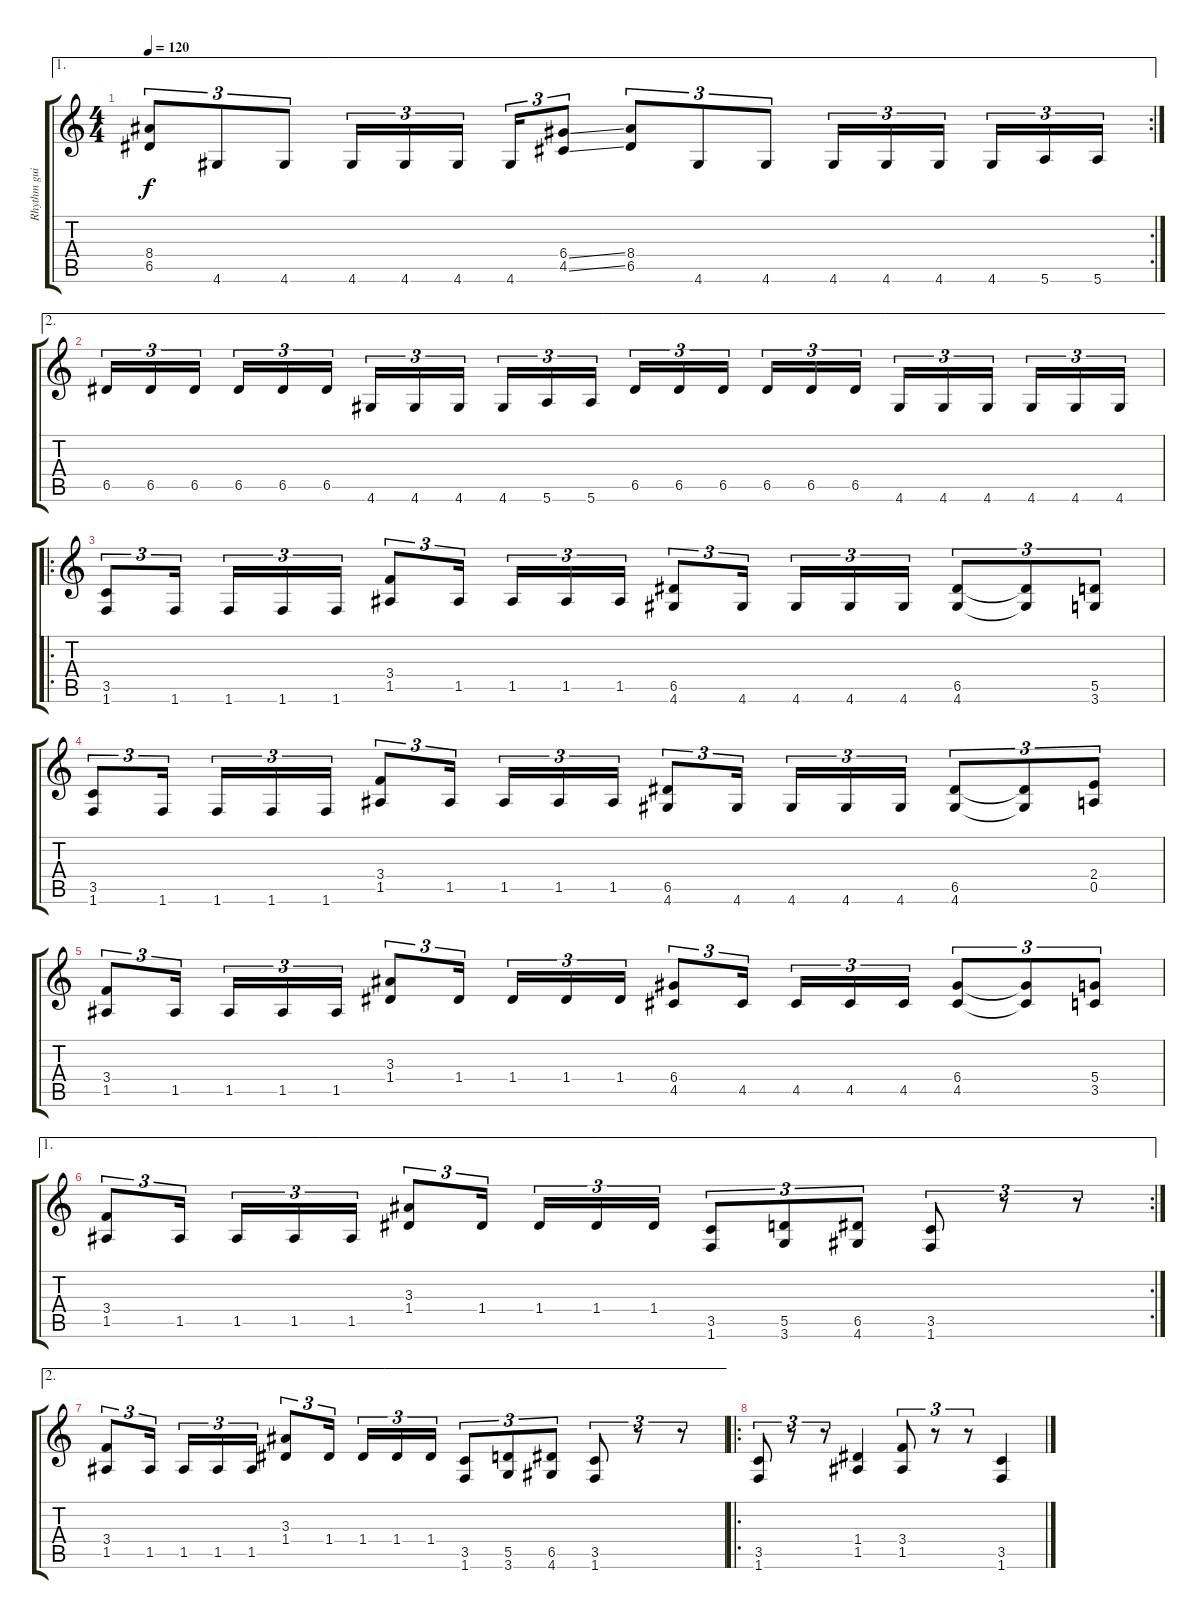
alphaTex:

\track ("Rhythm guitar" "Rhythm gui") {instrument distortionguitar}
\staff {score tabs}
\tuning (E4 B3 G3 D3 A2 E2) {hide}
\ae 1
\rc 2
\ts (4 4)
\tempo 120
\clef g2
\ks c
(8.4 6.5).8{tu (3 2) dy f} 4.6.8{tu (3 2)} 4.6.8{tu (3 2)} 4.6.16{tu (3 2)} 4.6.16{tu (3 2)} 4.6.16{tu (3 2)} 4.6.16{tu (3 2)} (6.4{ss} 4.5{ss}).8{tu (3 2)} (8.4 6.5).8{tu (3 2)} 4.6.8{tu (3 2)} 4.6.8{tu (3 2)} 4.6.16{tu (3 2)} 4.6.16{tu (3 2)} 4.6.16{tu (3 2)} 4.6.16{tu (3 2)} 5.6.16{tu (3 2)} 5.6.16{tu (3 2)} |
\ae 2
6.5.16{tu (3 2)} 6.5.16{tu (3 2)} 6.5.16{tu (3 2)} 6.5.16{tu (3 2)} 6.5.16{tu (3 2)} 6.5.16{tu (3 2)} 4.6.16{tu (3 2)} 4.6.16{tu (3 2)} 4.6.16{tu (3 2)} 4.6.16{tu (3 2)} 5.6.16{tu (3 2)} 5.6.16{tu (3 2)} 6.5.16{tu (3 2)} 6.5.16{tu (3 2)} 6.5.16{tu (3 2)} 6.5.16{tu (3 2)} 6.5.16{tu (3 2)} 6.5.16{tu (3 2)} 4.6.16{tu (3 2)} 4.6.16{tu (3 2)} 4.6.16{tu (3 2)} 4.6.16{tu (3 2)} 4.6.16{tu (3 2)} 4.6.16{tu (3 2)} |
\ro
(3.5 1.6).8{tu (3 2)} 1.6.16{tu (3 2)} 1.6.16{tu (3 2)} 1.6.16{tu (3 2)} 1.6.16{tu (3 2)} (3.4 1.5).8{tu (3 2)} 1.5.16{tu (3 2)} 1.5.16{tu (3 2)} 1.5.16{tu (3 2)} 1.5.16{tu (3 2)} (6.5 4.6).8{tu (3 2)} 4.6.16{tu (3 2)} 4.6.16{tu (3 2)} 4.6.16{tu (3 2)} 4.6.16{tu (3 2)} (6.5 4.6).8{tu (3 2)} (6.5{t} 4.6{t}).8{tu (3 2)} (5.5 3.6).8{tu (3 2)} |
(3.5 1.6).8{tu (3 2)} 1.6.16{tu (3 2)} 1.6.16{tu (3 2)} 1.6.16{tu (3 2)} 1.6.16{tu (3 2)} (3.4 1.5).8{tu (3 2)} 1.5.16{tu (3 2)} 1.5.16{tu (3 2)} 1.5.16{tu (3 2)} 1.5.16{tu (3 2)} (6.5 4.6).8{tu (3 2)} 4.6.16{tu (3 2)} 4.6.16{tu (3 2)} 4.6.16{tu (3 2)} 4.6.16{tu (3 2)} (6.5 4.6).8{tu (3 2)} (6.5{t} 4.6{t}).8{tu (3 2)} (2.4 0.5).8{tu (3 2)} |
(3.4 1.5).8{tu (3 2)} 1.5.16{tu (3 2)} 1.5.16{tu (3 2)} 1.5.16{tu (3 2)} 1.5.16{tu (3 2)} (3.3 1.4).8{tu (3 2)} 1.4.16{tu (3 2)} 1.4.16{tu (3 2)} 1.4.16{tu (3 2)} 1.4.16{tu (3 2)} (6.4 4.5).8{tu (3 2)} 4.5.16{tu (3 2)} 4.5.16{tu (3 2)} 4.5.16{tu (3 2)} 4.5.16{tu (3 2)} (6.4 4.5).8{tu (3 2)} (6.4{t} 4.5{t}).8{tu (3 2)} (5.4 3.5).8{tu (3 2)} |
\ae 1
\rc 2
(3.4 1.5).8{tu (3 2)} 1.5.16{tu (3 2)} 1.5.16{tu (3 2)} 1.5.16{tu (3 2)} 1.5.16{tu (3 2)} (3.3 1.4).8{tu (3 2)} 1.4.16{tu (3 2)} 1.4.16{tu (3 2)} 1.4.16{tu (3 2)} 1.4.16{tu (3 2)} (3.5 1.6).8{tu (3 2)} (5.5 3.6).8{tu (3 2)} (6.5 4.6).8{tu (3 2)} (3.5 1.6).8{tu (3 2)} r.8{tu (3 2)} r.8{tu (3 2)} |
\ae 2
(3.4 1.5).8{tu (3 2)} 1.5.16{tu (3 2)} 1.5.16{tu (3 2)} 1.5.16{tu (3 2)} 1.5.16{tu (3 2)} (3.3 1.4).8{tu (3 2)} 1.4.16{tu (3 2)} 1.4.16{tu (3 2)} 1.4.16{tu (3 2)} 1.4.16{tu (3 2)} (3.5 1.6).8{tu (3 2)} (5.5 3.6).8{tu (3 2)} (6.5 4.6).8{tu (3 2)} (3.5 1.6).8{tu (3 2)} r.8{tu (3 2)} r.8{tu (3 2)} |
\ro
(3.5 1.6).8{tu (3 2)} r.8{tu (3 2)} r.8{tu (3 2)} (1.4 1.5).4 (3.4 1.5).8{tu (3 2)} r.8{tu (3 2)} r.8{tu (3 2)} (3.5 1.6).4
